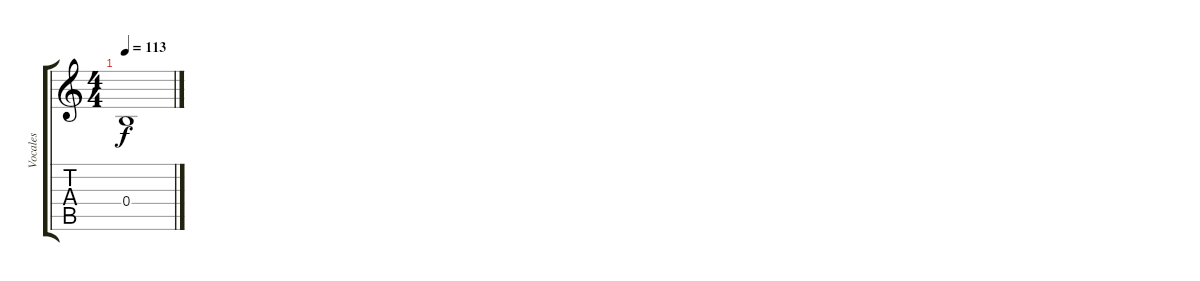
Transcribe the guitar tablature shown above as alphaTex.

\track ("Vocales" "Vocales") {instrument electricguitarjazz}
\staff {score tabs}
\tuning (Db4 Ab3 E3 B2 Gb2 B1) {hide}
\ts (4 4)
\tempo 113
\clef g2
\ks c
0.4.1{dy f}
